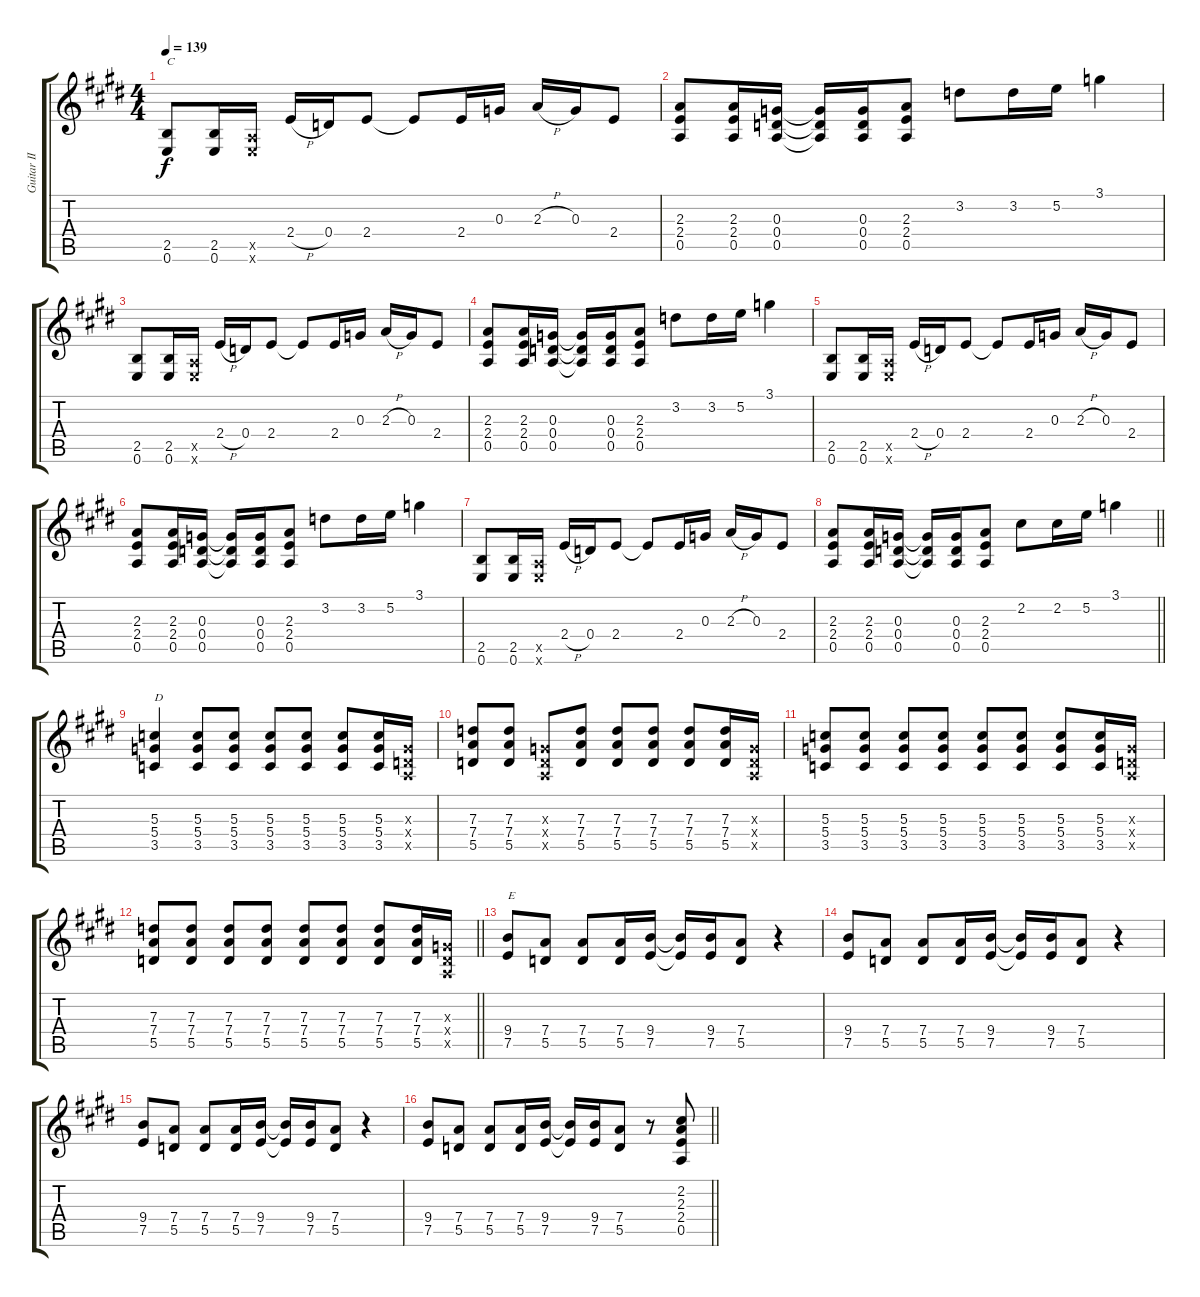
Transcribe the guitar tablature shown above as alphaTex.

\track ("Guitar II" "Guitar II") {instrument distortionguitar}
\staff {score tabs}
\tuning (E4 B3 G3 D3 A2 E2) {hide}
\ts (4 4)
\tempo 139
\clef g2
\ks e
(2.5 0.6).8{txt "C" dy f} (2.5 0.6).16 (0.5{x} 0.6{x}).16 2.4{h}.16 0.4.16 2.4.8 2.4{t}.8 2.4.16 0.3.16 2.3{h}.16 0.3.16 2.4.8 |
(2.3 2.4 0.5).8 (2.3 2.4 0.5).16 (0.3 0.4 0.5).16 (0.3{t} 0.4{t} 0.5{t}).16 (0.3 0.4 0.5).16 (2.3 2.4 0.5).8 3.2.8 3.2.16 5.2.16 3.1.4 |
(2.5 0.6).8 (2.5 0.6).16 (0.5{x} 0.6{x}).16 2.4{h}.16 0.4.16 2.4.8 2.4{t}.8 2.4.16 0.3.16 2.3{h}.16 0.3.16 2.4.8 |
(2.3 2.4 0.5).8 (2.3 2.4 0.5).16 (0.3 0.4 0.5).16 (0.3{t} 0.4{t} 0.5{t}).16 (0.3 0.4 0.5).16 (2.3 2.4 0.5).8 3.2.8 3.2.16 5.2.16 3.1.4 |
(2.5 0.6).8 (2.5 0.6).16 (0.5{x} 0.6{x}).16 2.4{h}.16 0.4.16 2.4.8 2.4{t}.8 2.4.16 0.3.16 2.3{h}.16 0.3.16 2.4.8 |
(2.3 2.4 0.5).8 (2.3 2.4 0.5).16 (0.3 0.4 0.5).16 (0.3{t} 0.4{t} 0.5{t}).16 (0.3 0.4 0.5).16 (2.3 2.4 0.5).8 3.2.8 3.2.16 5.2.16 3.1.4 |
(2.5 0.6).8 (2.5 0.6).16 (0.5{x} 0.6{x}).16 2.4{h}.16 0.4.16 2.4.8 2.4{t}.8 2.4.16 0.3.16 2.3{h}.16 0.3.16 2.4.8 |
\barLineRight lightlight
(2.3 2.4 0.5).8 (2.3 2.4 0.5).16 (0.3 0.4 0.5).16 (0.3{t} 0.4{t} 0.5{t}).16 (0.3 0.4 0.5).16 (2.3 2.4 0.5).8 2.2.8 2.2.16 5.2.16 3.1.4 |
(5.3 5.4 3.5).4{txt "D"} (5.3 5.4 3.5).8 (5.3 5.4 3.5).8 (5.3 5.4 3.5).8 (5.3 5.4 3.5).8 (5.3 5.4 3.5).8 (5.3 5.4 3.5).16 (0.3{x} 0.4{x} 0.5{x}).16 |
(7.3 7.4 5.5).8 (7.3 7.4 5.5).8 (0.3{x} 0.4{x} 0.5{x}).8 (7.3 7.4 5.5).8 (7.3 7.4 5.5).8 (7.3 7.4 5.5).8 (7.3 7.4 5.5).8 (7.3 7.4 5.5).16 (0.3{x} 0.4{x} 0.5{x}).16 |
(5.3 5.4 3.5).8 (5.3 5.4 3.5).8 (5.3 5.4 3.5).8 (5.3 5.4 3.5).8 (5.3 5.4 3.5).8 (5.3 5.4 3.5).8 (5.3 5.4 3.5).8 (5.3 5.4 3.5).16 (0.3{x} 0.4{x} 0.5{x}).16 |
\barLineRight lightlight
(7.3 7.4 5.5).8 (7.3 7.4 5.5).8 (7.3 7.4 5.5).8 (7.3 7.4 5.5).8 (7.3 7.4 5.5).8 (7.3 7.4 5.5).8 (7.3 7.4 5.5).8 (7.3 7.4 5.5).16 (0.3{x} 0.4{x} 0.5{x}).16 |
(9.4 7.5).8{txt "E"} (7.4 5.5).8 (7.4 5.5).8 (7.4 5.5).16 (9.4 7.5).16 (9.4{t} 7.5{t}).16 (9.4 7.5).16 (7.4 5.5).8 r.4 |
(9.4 7.5).8 (7.4 5.5).8 (7.4 5.5).8 (7.4 5.5).16 (9.4 7.5).16 (9.4{t} 7.5{t}).16 (9.4 7.5).16 (7.4 5.5).8 r.4 |
(9.4 7.5).8 (7.4 5.5).8 (7.4 5.5).8 (7.4 5.5).16 (9.4 7.5).16 (9.4{t} 7.5{t}).16 (9.4 7.5).16 (7.4 5.5).8 r.4 |
\barLineRight lightlight
(9.4 7.5).8 (7.4 5.5).8 (7.4 5.5).8 (7.4 5.5).16 (9.4 7.5).16 (9.4{t} 7.5{t}).16 (9.4 7.5).16 (7.4 5.5).8 r.8 (2.2 2.3 2.4 0.5).8
